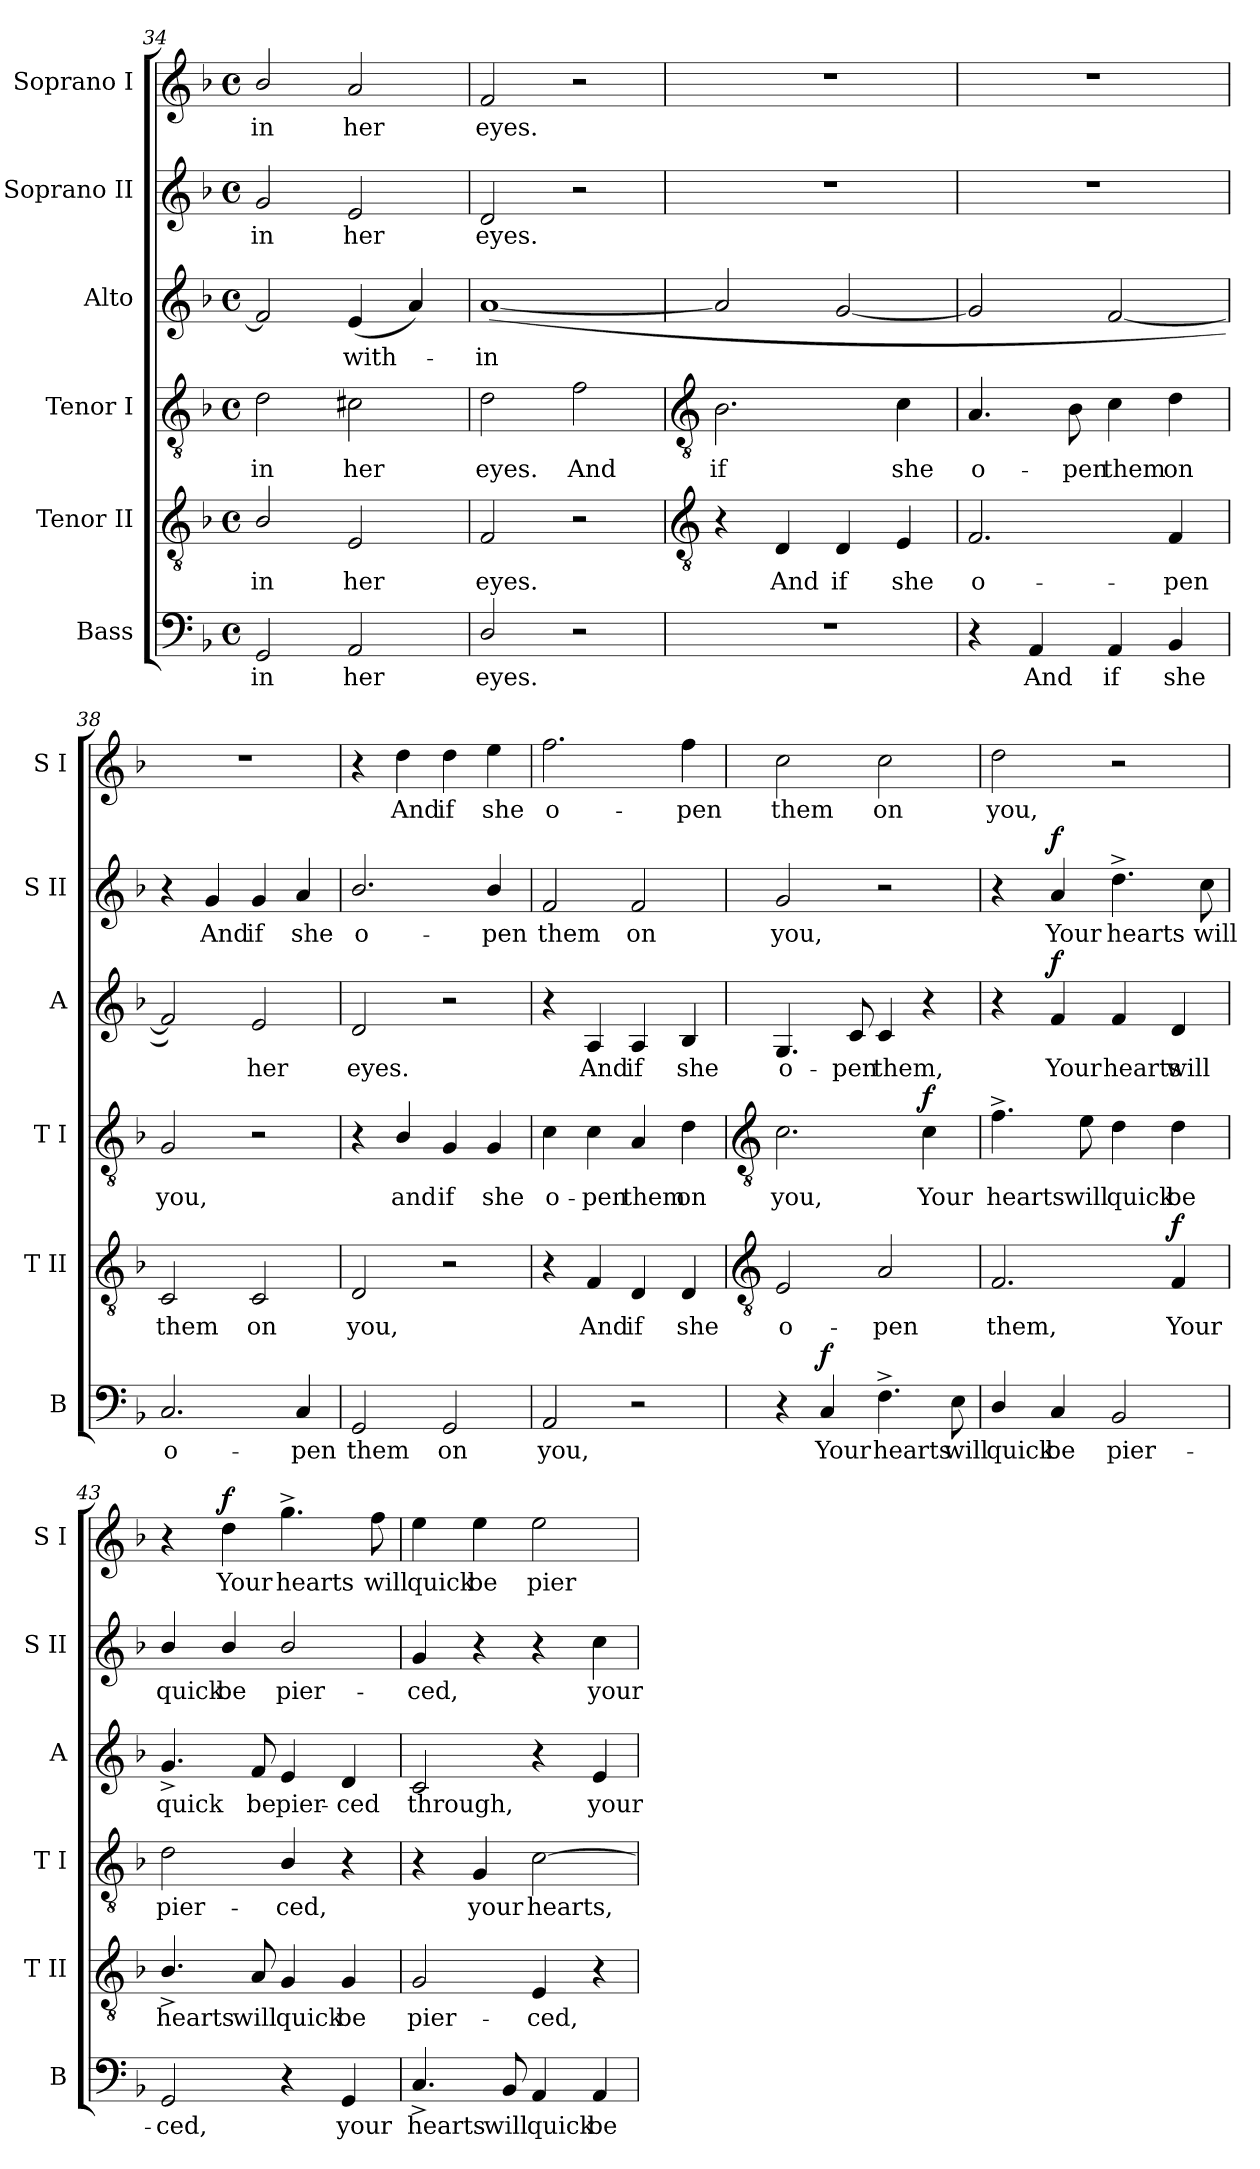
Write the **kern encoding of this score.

**kern	**text	**dynam	**kern	**text	**dynam	**kern	**text	**dynam	**kern	**text	**dynam	**kern	**text	**dynam	**kern	**text	**dynam
*part6	*part6	*part6	*part5	*part5	*part5	*part4	*part4	*part4	*part3	*part3	*part3	*part2	*part2	*part2	*part1	*part1	*part1
*staff6	*staff6	*staff6	*staff5	*staff5	*staff5	*staff4	*staff4	*staff4	*staff3	*staff3	*staff3	*staff2	*staff2	*staff2	*staff1	*staff1	*staff1
*I"Bass	*	*	*I"Tenor II	*	*	*I"Tenor I	*	*	*I"Alto	*	*	*I"Soprano II	*	*	*I"Soprano I	*	*
*I'B	*	*	*I'T II	*	*	*I'T I	*	*	*I'A	*	*	*I'S II	*	*	*I'S I	*	*
*clefF4	*	*	*clefGv2	*	*	*clefGv2	*	*	*clefG2	*	*	*clefG2	*	*	*clefG2	*	*
*k[b-]	*	*	*k[b-]	*	*	*k[b-]	*	*	*k[b-]	*	*	*k[b-]	*	*	*k[b-]	*	*
*F:	*	*	*F:	*	*	*F:	*	*	*F:	*	*	*F:	*	*	*F:	*	*
*M4/4	*	*	*M4/4	*	*	*M4/4	*	*	*M4/4	*	*	*M4/4	*	*	*M4/4	*	*
*met(c)	*	*	*met(c)	*	*	*met(c)	*	*	*met(c)	*	*	*met(c)	*	*	*met(c)	*	*
=34	=34	=34	=34	=34	=34	=34	=34	=34	=34	=34	=34	=34	=34	=34	=34	=34	=34
!	!LO:LY:b	!	!	!LO:LY:b	!	!	!LO:LY:b	!	!	!	!	!	!LO:LY:b	!	!	!LO:LY:b	!
2GG	-in	.	2B-/	-in	.	2d	-in	.	2f]	.	.	2g	-in	.	2b-/	-in	.
!	!LO:LY:b	!	!	!LO:LY:b	!	!	!LO:LY:b	!	!	!LO:LY:b	!	!	!LO:LY:b	!	!	!LO:LY:b	!
2AA	her	.	2E	her	.	2c#X	her	.	(<4e	with-	.	2e	her	.	2a	her	.
.	.	.	.	.	.	.	.	.	4a)	.	.	.	.	.	.	.	.
=35	=35	=35	=35	=35	=35	=35	=35	=35	=35	=35	=35	=35	=35	=35	=35	=35	=35
!	!LO:LY:b	!	!	!LO:LY:b	!	!	!LO:LY:b	!	!	!LO:LY:b	!	!	!LO:LY:b	!	!	!LO:LY:b	!
2D/	eyes.	.	2F	eyes.	.	2d	eyes.	.	(<[1a	in	.	2d	eyes.	.	2f	eyes.	.
!	!	!	!	!	!	!	!LO:LY:b	!	!	!	!	!	!	!	!	!	!
2r	.	.	2r	.	.	2f	And	.	.	.	.	2r	.	.	2r	.	.
!!LO:LB:g=z
=36	=36	=36	=36	=36	=36	=36	=36	=36	=36	=36	=36	=36	=36	=36	=36	=36	=36
*	*	*	*clefGv2	*	*	*clefGv2	*	*	*	*	*	*	*	*	*	*	*
!	!	!	!	!	!	!	!LO:LY:b	!	!	!	!	!	!	!	!	!	!
1r	.	.	4r	.	.	2.B-	if	.	2a]	.	.	1r	.	.	1r	.	.
!	!	!	!	!LO:LY:b	!	!	!	!	!	!	!	!	!	!	!	!	!
.	.	.	4D	And	.	.	.	.	.	.	.	.	.	.	.	.	.
!	!	!	!	!LO:LY:b	!	!	!	!	!	!	!	!	!	!	!	!	!
.	.	.	4D	if	.	.	.	.	[2g	.	.	.	.	.	.	.	.
!	!	!	!	!LO:LY:b	!	!	!LO:LY:b	!	!	!	!	!	!	!	!	!	!
.	.	.	4E	she	.	4c	she	.	.	.	.	.	.	.	.	.	.
=37	=37	=37	=37	=37	=37	=37	=37	=37	=37	=37	=37	=37	=37	=37	=37	=37	=37
!	!	!	!	!LO:LY:b	!	!	!LO:LY:b	!	!	!	!	!	!	!	!	!	!
4r	.	.	2.F	o-	.	4.A	o-	.	2g]	.	.	1r	.	.	1r	.	.
!	!LO:LY:b	!	!	!	!	!	!	!	!	!	!	!	!	!	!	!	!
4AA	And	.	.	.	.	.	.	.	.	.	.	.	.	.	.	.	.
!	!	!	!	!	!	!	!LO:LY:b	!	!	!	!	!	!	!	!	!	!
.	.	.	.	.	.	8B-	-pen	.	.	.	.	.	.	.	.	.	.
!	!LO:LY:b	!	!	!	!	!	!LO:LY:b	!	!	!	!	!	!	!	!	!	!
4AA	if	.	.	.	.	4c	them	.	[2f	.	.	.	.	.	.	.	.
!	!LO:LY:b	!	!	!LO:LY:b	!	!	!LO:LY:b	!	!	!	!	!	!	!	!	!	!
4BB-	she	.	4F	-pen	.	4d	on	.	.	.	.	.	.	.	.	.	.
=38	=38	=38	=38	=38	=38	=38	=38	=38	=38	=38	=38	=38	=38	=38	=38	=38	=38
!	!LO:LY:b	!	!	!LO:LY:b	!	!	!LO:LY:b	!	!	!	!	!	!	!	!	!	!
2.C	o-	.	2C	them	.	2G	you,	.	2f])	.	.	4r	.	.	1r	.	.
!	!	!	!	!	!	!	!	!	!	!	!	!	!LO:LY:b	!	!	!	!
.	.	.	.	.	.	.	.	.	.	.	.	4g	And	.	.	.	.
!	!	!	!	!LO:LY:b	!	!	!	!	!	!LO:LY:b	!	!	!LO:LY:b	!	!	!	!
.	.	.	2C	on	.	2r	.	.	2e	her	.	4g	if	.	.	.	.
!	!LO:LY:b	!	!	!	!	!	!	!	!	!	!	!	!LO:LY:b	!	!	!	!
4C	-pen	.	.	.	.	.	.	.	.	.	.	4a	she	.	.	.	.
=39	=39	=39	=39	=39	=39	=39	=39	=39	=39	=39	=39	=39	=39	=39	=39	=39	=39
!	!LO:LY:b	!	!	!LO:LY:b	!	!	!	!	!	!LO:LY:b	!	!	!LO:LY:b	!	!	!	!
2GG	them	.	2D	you,	.	4r	.	.	2d	eyes.	.	2.b-/	o-	.	4r	.	.
!	!	!	!	!	!	!	!LO:LY:b	!	!	!	!	!	!	!	!	!LO:LY:b	!
.	.	.	.	.	.	4B-/	and	.	.	.	.	.	.	.	4dd	And	.
!	!LO:LY:b	!	!	!	!	!	!LO:LY:b	!	!	!	!	!	!	!	!	!LO:LY:b	!
2GG	on	.	2r	.	.	4G	if	.	2r	.	.	.	.	.	4dd	if	.
!	!	!	!	!	!	!	!LO:LY:b	!	!	!	!	!	!LO:LY:b	!	!	!LO:LY:b	!
.	.	.	.	.	.	4G	she	.	.	.	.	4b-/	-pen	.	4ee	she	.
=40	=40	=40	=40	=40	=40	=40	=40	=40	=40	=40	=40	=40	=40	=40	=40	=40	=40
!	!LO:LY:b	!	!	!	!	!	!LO:LY:b	!	!	!	!	!	!LO:LY:b	!	!	!LO:LY:b	!
2AA	you,	.	4r	.	.	4c	o-	.	4r	.	.	2f	them	.	2.ff	o-	.
!	!	!	!	!LO:LY:b	!	!	!LO:LY:b	!	!	!LO:LY:b	!	!	!	!	!	!	!
.	.	.	4F	And	.	4c	-pen	.	4A	And	.	.	.	.	.	.	.
!	!	!	!	!LO:LY:b	!	!	!LO:LY:b	!	!	!LO:LY:b	!	!	!LO:LY:b	!	!	!	!
2r	.	.	4D	if	.	4A	them	.	4A	if	.	2f	on	.	.	.	.
!	!	!	!	!LO:LY:b	!	!	!LO:LY:b	!	!	!LO:LY:b	!	!	!	!	!	!LO:LY:b	!
.	.	.	4D	she	.	4d	on	.	4B-	she	.	.	.	.	4ff	-pen	.
!!LO:LB:g=z
=41	=41	=41	=41	=41	=41	=41	=41	=41	=41	=41	=41	=41	=41	=41	=41	=41	=41
*	*	*	*clefGv2	*	*	*clefGv2	*	*	*	*	*	*	*	*	*	*	*
!	!	!	!	!LO:LY:b	!	!	!LO:LY:b	!	!	!LO:LY:b	!	!	!LO:LY:b	!	!	!LO:LY:b	!
4r	.	.	2E	o-	.	2.c	you,	.	4.G	o-	.	2g	you,	.	2cc	them	.
!	!LO:LY:b	!LO:DY:b	!	!	!	!	!	!	!	!	!	!	!	!	!	!	!
4C	Your	f	.	.	.	.	.	.	.	.	.	.	.	.	.	.	.
!	!	!	!	!	!	!	!	!	!	!LO:LY:b	!	!	!	!	!	!	!
.	.	.	.	.	.	.	.	.	8c	-pen	.	.	.	.	.	.	.
!	!LO:LY:b	!	!	!LO:LY:b	!	!	!	!	!	!LO:LY:b	!	!	!	!	!	!LO:LY:b	!
4.F^	hearts	.	2A	-pen	.	.	.	.	4c	them,	.	2r	.	.	2cc	on	.
!	!	!	!	!	!	!	!LO:LY:b	!LO:DY:b	!	!	!	!	!	!	!	!	!
.	.	.	.	.	.	4c	Your	f	4r	.	.	.	.	.	.	.	.
!	!LO:LY:b	!	!	!	!	!	!	!	!	!	!	!	!	!	!	!	!
8E	will	.	.	.	.	.	.	.	.	.	.	.	.	.	.	.	.
=42	=42	=42	=42	=42	=42	=42	=42	=42	=42	=42	=42	=42	=42	=42	=42	=42	=42
!	!LO:LY:b	!	!	!LO:LY:b	!	!	!LO:LY:b	!	!	!	!	!	!	!	!	!LO:LY:b	!
4D/	quick	.	2.F	them,	.	4.f^	hearts	.	4r	.	.	4r	.	.	2dd	you,	.
!	!LO:LY:b	!	!	!	!	!	!	!	!	!LO:LY:b	!LO:DY:b	!	!LO:LY:b	!LO:DY:b	!	!	!
4C	be	.	.	.	.	.	.	.	4f	Your	f	4a	Your	f	.	.	.
!	!	!	!	!	!	!	!LO:LY:b	!	!	!	!	!	!	!	!	!	!
.	.	.	.	.	.	8e	will	.	.	.	.	.	.	.	.	.	.
!	!LO:LY:b	!	!	!	!	!	!LO:LY:b	!	!	!LO:LY:b	!	!	!LO:LY:b	!	!	!	!
2BB-	pier-	.	.	.	.	4d	quick	.	4f	hearts	.	4.dd^	hearts	.	2r	.	.
!	!	!	!	!LO:LY:b	!LO:DY:b	!	!LO:LY:b	!	!	!LO:LY:b	!	!	!	!	!	!	!
.	.	.	4F	Your	f	4d	be	.	4d	will	.	.	.	.	.	.	.
!	!	!	!	!	!	!	!	!	!	!	!	!	!LO:LY:b	!	!	!	!
.	.	.	.	.	.	.	.	.	.	.	.	8cc	will	.	.	.	.
=43	=43	=43	=43	=43	=43	=43	=43	=43	=43	=43	=43	=43	=43	=43	=43	=43	=43
!	!LO:LY:b	!	!	!LO:LY:b	!	!	!LO:LY:b	!	!	!LO:LY:b	!	!	!LO:LY:b	!	!	!	!
2GG	-ced,	.	4.B-^/	hearts	.	2d	pier-	.	4.g^	quick	.	4b-/	quick	.	4r	.	.
!	!	!	!	!	!	!	!	!	!	!	!	!	!LO:LY:b	!	!	!LO:LY:b	!LO:DY:b
.	.	.	.	.	.	.	.	.	.	.	.	4b-/	be	.	4dd	Your	f
!	!	!	!	!LO:LY:b	!	!	!	!	!	!LO:LY:b	!	!	!	!	!	!	!
.	.	.	8A	will	.	.	.	.	8f	be	.	.	.	.	.	.	.
!	!	!	!	!LO:LY:b	!	!	!LO:LY:b	!	!	!LO:LY:b	!	!	!LO:LY:b	!	!	!LO:LY:b	!
4r	.	.	4G	quick	.	4B-/	-ced,	.	4e	pier-	.	2b-/	pier-	.	4.gg^	hearts	.
!	!LO:LY:b	!	!	!LO:LY:b	!	!	!	!	!	!LO:LY:b	!	!	!	!	!	!	!
4GG	your	.	4G	be	.	4r	.	.	4d	-ced	.	.	.	.	.	.	.
!	!	!	!	!	!	!	!	!	!	!	!	!	!	!	!	!LO:LY:b	!
.	.	.	.	.	.	.	.	.	.	.	.	.	.	.	8ff	will	.
=44	=44	=44	=44	=44	=44	=44	=44	=44	=44	=44	=44	=44	=44	=44	=44	=44	=44
!	!LO:LY:b	!	!	!LO:LY:b	!	!	!	!	!	!LO:LY:b	!	!	!LO:LY:b	!	!	!LO:LY:b	!
4.C^	hearts	.	2G	pier-	.	4r	.	.	2c	through,	.	4g	-ced,	.	4ee	quick	.
!	!	!	!	!	!	!	!LO:LY:b	!	!	!	!	!	!	!	!	!LO:LY:b	!
.	.	.	.	.	.	4G	your	.	.	.	.	4r	.	.	4ee	be	.
!	!LO:LY:b	!	!	!	!	!	!	!	!	!	!	!	!	!	!	!	!
8BB-	will	.	.	.	.	.	.	.	.	.	.	.	.	.	.	.	.
!	!LO:LY:b	!	!	!LO:LY:b	!	!	!LO:LY:b	!	!	!	!	!	!	!	!	!LO:LY:b	!
4AA	quick	.	4E	-ced,	.	[2c	hearts,	.	4r	.	.	4r	.	.	2ee	pier-	.
!	!LO:LY:b	!	!	!	!	!	!	!	!	!LO:LY:b	!	!	!LO:LY:b	!	!	!	!
4AA	be	.	4r	.	.	.	.	.	4e	your	.	4cc	your	.	.	.	.
=	=	=	=	=	=	=	=	=	=	=	=	=	=	=	=	=	=
*-	*-	*-	*-	*-	*-	*-	*-	*-	*-	*-	*-	*-	*-	*-	*-	*-	*-
